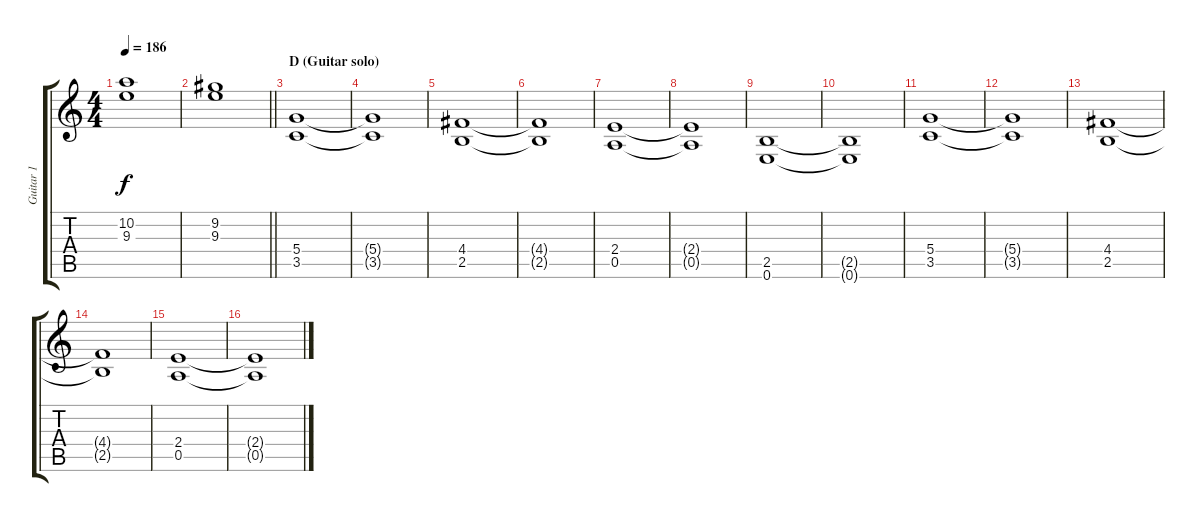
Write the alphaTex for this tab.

\track ("Guitar 1" "Guitar 1") {instrument distortionguitar}
\staff {score tabs}
\tuning (E4 B3 G3 D3 A2 E2) {hide}
\ts (4 4)
\tempo 186
\clef g2
\ks c
(10.2 9.3).1{dy f} |
\barLineRight lightlight
(9.2 9.3).1 |
\section ("" "D (Guitar solo)")
(5.4 3.5).1 |
(5.4{t} 3.5{t}).1 |
(4.4 2.5).1 |
(4.4{t} 2.5{t}).1 |
(2.4 0.5).1 |
(2.4{t} 0.5{t}).1 |
(2.5 0.6).1 |
(2.5{t} 0.6{t}).1 |
(5.4 3.5).1 |
(5.4{t} 3.5{t}).1 |
(4.4 2.5).1 |
(4.4{t} 2.5{t}).1 |
(2.4 0.5).1 |
(2.4{t} 0.5{t}).1
